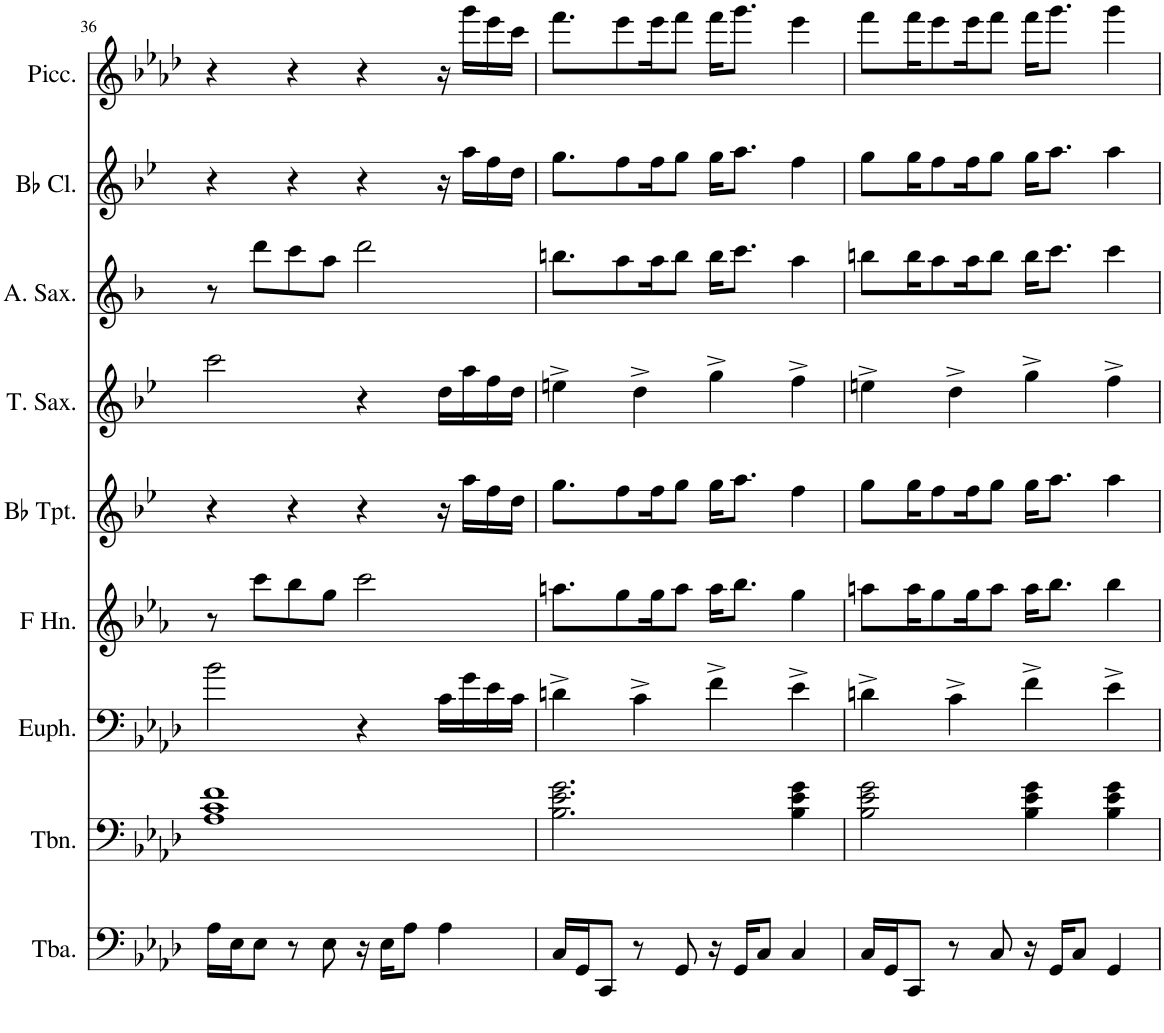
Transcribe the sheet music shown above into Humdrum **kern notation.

**kern	**kern	**kern	**kern	**kern	**kern	**kern	**kern	**kern
*part9	*part8	*part7	*part6	*part5	*part4	*part3	*part2	*part1
*staff9	*staff8	*staff7	*staff6	*staff5	*staff4	*staff3	*staff2	*staff1
*I"Tuba	*I"Trombone	*I"Euphonium	*I"Horn in F	*I"Bb Trumpet	*I"Tenor Saxophone	*I"Alto Saxophone	*I"Bb Clarinet	*I"Piccolo
*I'Tba.	*I'Tbn.	*I'Euph.	*	*I'Bb Tpt.	*I'T. Sax.	*I'A. Sax.	*I'Bb Cl.	*I'Picc.
!!LO:PB:g=z
*clefF4	*clefF4	*clefF4	*clefG2	*clefG2	*clefG2	*clefG2	*clefG2	*clefG2
*	*	*	*Trd4c7	*Trd1c2	*Trd8c14	*Trd5c9	*Trd1c2	*Trd-7c-12
*k[b-e-a-d-]	*k[b-e-a-d-]	*k[b-e-a-d-]	*k[b-e-a-]	*k[b-e-]	*k[b-e-]	*k[b-]	*k[b-e-]	*k[b-e-a-d-]
*M4/4	*M4/4	*M4/4	*M4/4	*M4/4	*M4/4	*M4/4	*M4/4	*M4/4
=36	=36	=36	=36	=36	=36	=36	=36	=36
16A-\LL	1A- 1c 1f	2b-\	8r	4r	2ccc\	8r	4r	4r
16E-\J	.	.	.	.	.	.	.	.
8E-\J	.	.	8ccc\L	.	.	8ddd\L	.	.
8r	.	.	8bb-\	4r	.	8ccc\	4r	4r
8E-\	.	.	8gg\J	.	.	8aa\J	.	.
16r	.	4r	2ccc\	4r	4r	2ddd\	4r	4r
16E-\KL	.	.	.	.	.	.	.	.
8A-\J	.	.	.	.	.	.	.	.
4A-\	.	16c\LL	.	16r	16dd\LL	.	16r	16r
.	.	16g\	.	16aa\LL	16aa\	.	16aa\LL	16ggg\LL
.	.	16e-\	.	16ff\	16ff\	.	16ff\	16eee-\
.	.	16c\JJ	.	16dd\JJ	16dd\JJ	.	16dd\JJ	16ccc\JJ
=37	=37	=37	=37	=37	=37	=37	=37	=37
16C/LL	2.B-\ 2.e-\ 2.g\	4dn^\	8.aan\L	8.gg\L	4een^\	8.bbn\L	8.gg\L	8.fff\L
16GG/J	.	.	.	.	.	.	.	.
8CC/J	.	.	.	.	.	.	.	.
.	.	.	8gg\	8ff\	.	8aa\	8ff\	8eee-\
8r	.	4c^\	.	.	4dd^\	.	.	.
.	.	.	16gg\K	16ff\K	.	16aa\K	16ff\K	16eee-\K
8GG/	.	.	8aa\J	8gg\J	.	8bb\J	8gg\J	8fff\J
16r	.	4f^\	16aa\KL	16gg\KL	4gg^\	16bb\KL	16gg\KL	16fff\KL
16GG/KL	.	.	8.bb-\J	8.aa\J	.	8.ccc\J	8.aa\J	8.ggg\J
8C/J	.	.	.	.	.	.	.	.
4C/	4B-\ 4e-\ 4g\	4e-^\	4gg\	4ff\	4ff^\	4aa\	4ff\	4eee-\
=38	=38	=38	=38	=38	=38	=38	=38	=38
16C/LL	2B-\ 2e-\ 2g\	4dn^\	8aan\L	8gg\L	4een^\	8bbn\L	8gg\L	8fff\L
16GG/J	.	.	.	.	.	.	.	.
8CC/J	.	.	16aa\K	16gg\K	.	16bb\K	16gg\K	16fff\K
.	.	.	8gg\	8ff\	.	8aa\	8ff\	8eee-\
8r	.	4c^\	.	.	4dd^\	.	.	.
.	.	.	16gg\K	16ff\K	.	16aa\K	16ff\K	16eee-\K
8C/	.	.	8aa\J	8gg\J	.	8bb\J	8gg\J	8fff\J
16r	4B-\ 4e-\ 4g\	4f^\	16aa\KL	16gg\KL	4gg^\	16bb\KL	16gg\KL	16fff\KL
16GG/KL	.	.	8.bb-\J	8.aa\J	.	8.ccc\J	8.aa\J	8.ggg\J
8C/J	.	.	.	.	.	.	.	.
4GG/	4B-\ 4e-\ 4g\	4e-^\	4bb-\	4aa\	4ff^\	4ccc\	4aa\	4ggg\
=	=	=	=	=	=	=	=	=
*-	*-	*-	*-	*-	*-	*-	*-	*-
